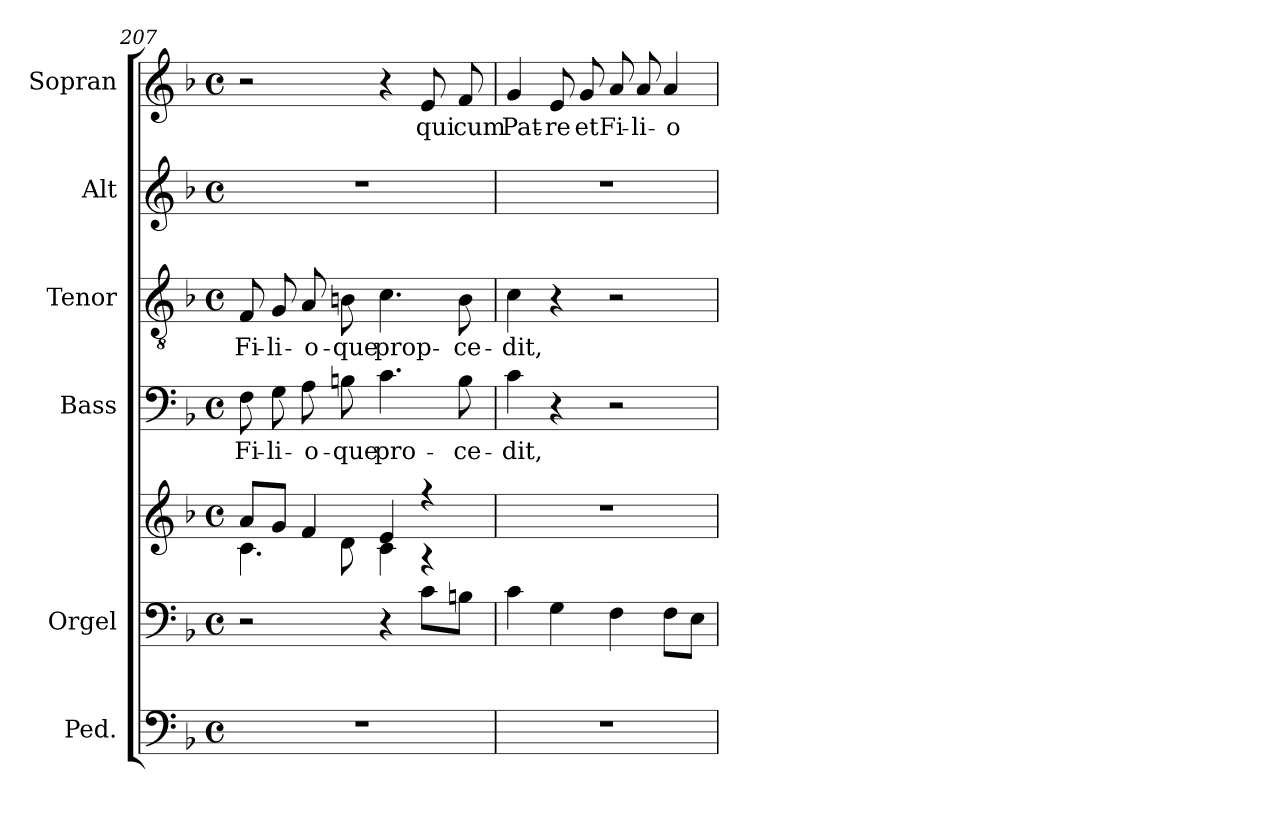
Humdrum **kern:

**kern	**kern	**kern	**kern	**text	**kern	**text	**kern	**kern	**text
*part6	*part5	*part5	*part4	*part4	*part3	*part3	*part2	*part1	*part1
*staff7	*staff6	*staff5	*staff4	*staff4	*staff3	*staff3	*staff2	*staff1	*staff1
*I"Ped.	*I"Orgel	*	*I"Bass	*	*I"Tenor	*	*I"Alt	*I"Sopran	*
*	*I'Org.	*	*I'B.	*	*I'T.	*	*I'A.	*I'S.	*
*clefF4	*clefF4	*clefG2	*clefF4	*	*clefGv2	*	*clefG2	*clefG2	*
*ITrd7c12	*	*	*	*	*	*	*	*	*
*k[b-]	*k[b-]	*k[b-]	*k[b-]	*	*k[b-]	*	*k[b-]	*k[b-]	*
*F:	*F:	*F:	*F:	*	*F:	*	*F:	*F:	*
*M4/4	*M4/4	*M4/4	*M4/4	*	*M4/4	*	*M4/4	*M4/4	*
*met(c)	*met(c)	*met(c)	*met(c)	*	*met(c)	*	*met(c)	*met(c)	*
=207	=207	=207	=207	=207	=207	=207	=207	=207	=207
*	*	*^	*	*	*	*	*	*	*
!	!	!	!	!	!LO:LY:b	!	!LO:LY:b	!	!	!
1r	2r	8a/L	4.c\	8F\	Fi-	8F/	Fi-	1r	2r	.
!	!	!	!	!	!LO:LY:b	!	!LO:LY:b	!	!	!
.	.	8g/J	.	8G\	-li-	8G/	-li-	.	.	.
!	!	!	!	!	!LO:LY:b	!	!LO:LY:b	!	!	!
.	.	4f/	.	8A\	-o-	8A/	-o-	.	.	.
!	!	!	!	!	!LO:LY:b	!	!LO:LY:b	!	!	!
.	.	.	8d\	8Bn\	-que	8Bn\	-que	.	.	.
!	!	!	!	!	!LO:LY:b	!	!LO:LY:b	!	!	!
.	4r	4e/	4c\	4.c\	pro-	4.c\	prop-	.	4r	.
!	!	!	!	!	!	!	!	!	!	!LO:LY:b
.	8c\L	4r	4r	.	.	.	.	.	8e/	qui
!	!	!	!	!	!LO:LY:b	!	!LO:LY:b	!	!	!LO:LY:b
.	8Bn\J	.	.	8B\	-ce-	8B\	-ce-	.	8f/	cum
*	*	*v	*v	*	*	*	*	*	*	*
=208	=208	=208	=208	=208	=208	=208	=208	=208	=208
!	!	!	!	!LO:LY:b	!	!LO:LY:b	!	!	!LO:LY:b
1r	4c\	1r	4c\	-dit,	4c\	-dit,	1r	4g/	Pat-
!	!	!	!	!	!	!	!	!	!LO:LY:b
.	4G\	.	4r	.	4r	.	.	8e/	-re
!	!	!	!	!	!	!	!	!	!LO:LY:b
.	.	.	.	.	.	.	.	8g/	et
!	!	!	!	!	!	!	!	!	!LO:LY:b
.	4F\	.	2r	.	2r	.	.	8a/	Fi-
!	!	!	!	!	!	!	!	!	!LO:LY:b
.	.	.	.	.	.	.	.	8a/	-li-
!	!	!	!	!	!	!	!	!	!LO:LY:b
.	8F\L	.	.	.	.	.	.	4a/	-o
.	8E\J	.	.	.	.	.	.	.	.
=	=	=	=	=	=	=	=	=	=
*-	*-	*-	*-	*-	*-	*-	*-	*-	*-
